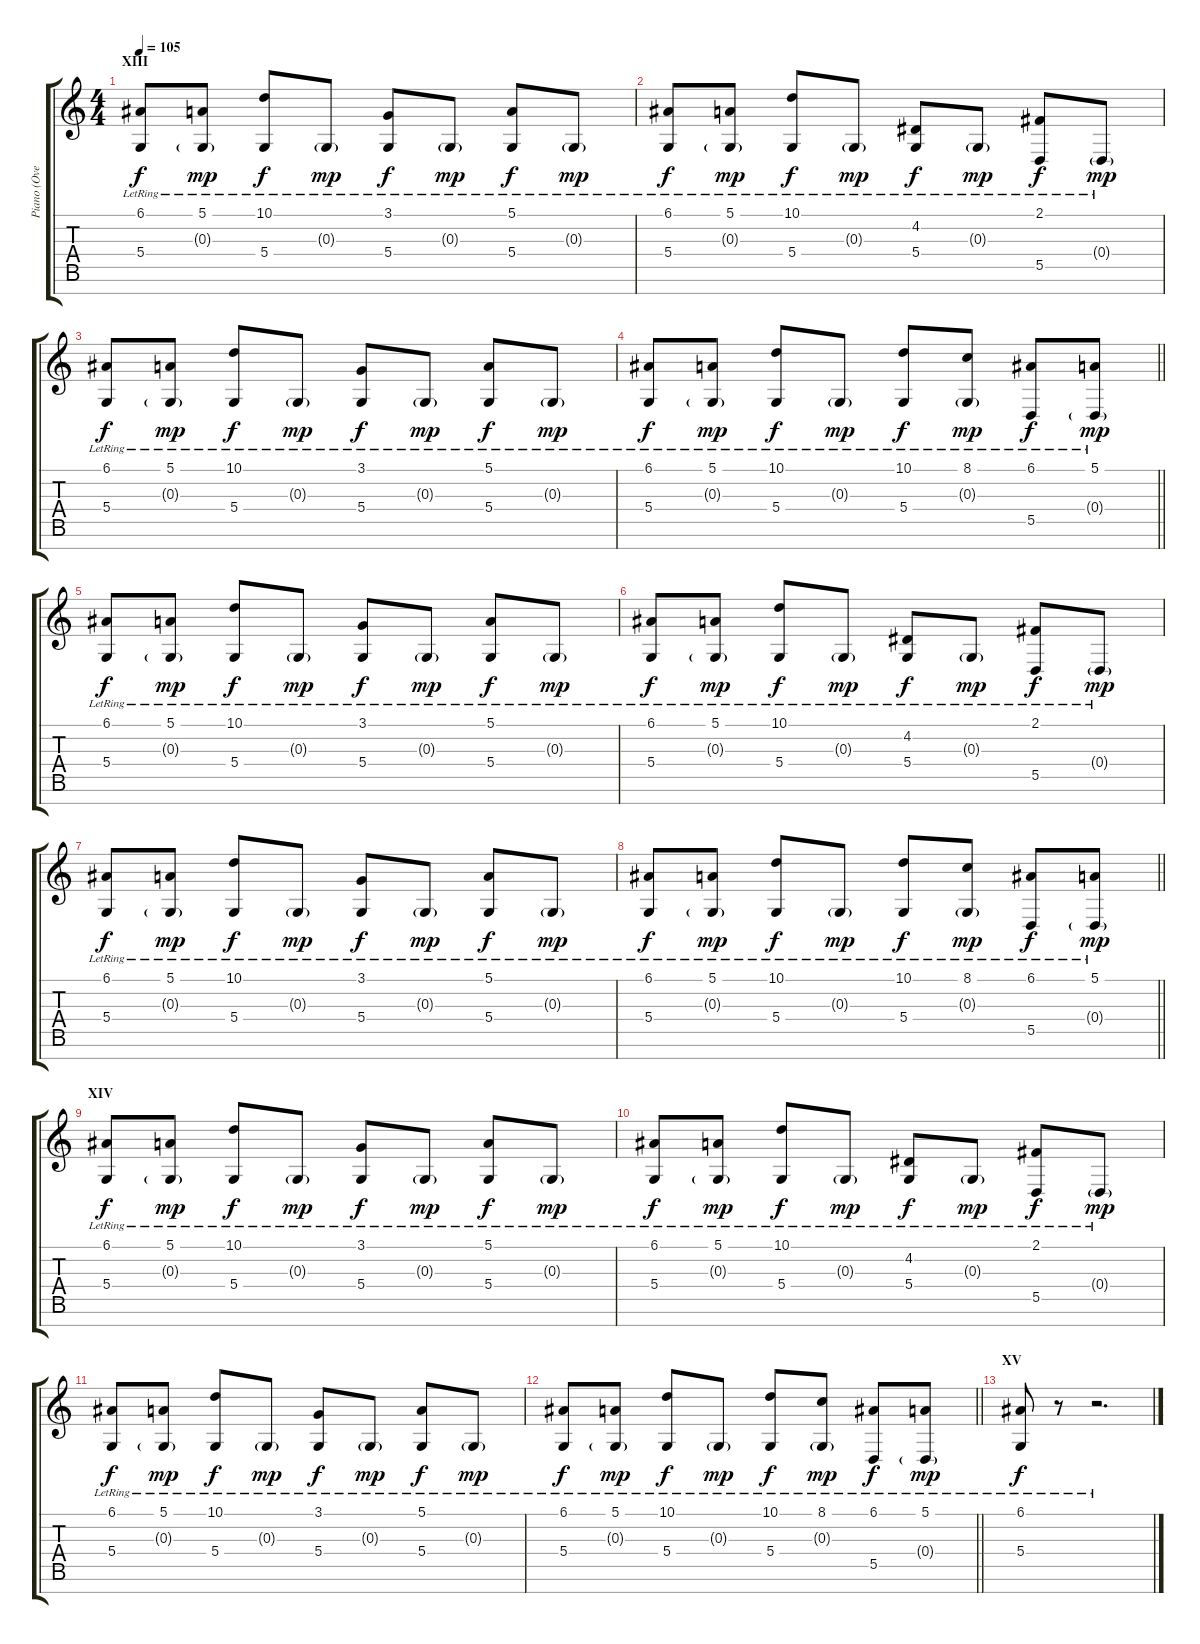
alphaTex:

\track ("Piano (Overdub)" "Piano (Ove") {instrument electricgrandpiano}
\staff {score tabs}
\tuning (E4 B3 G3 D3 A2 E2 B1) {hide}
\ts (4 4)
\section ("" "XIII")
\tempo 105
\clef g2
\ks c
(6.1{lr} 5.4{lr}).8{dy f} (5.1{lr} 0.3{g lr}).8{dy mp} (10.1{lr} 5.4{lr}).8{dy f} 0.3{g lr}.8{dy mp} (3.1{lr} 5.4{lr}).8{dy f} 0.3{g lr}.8{dy mp} (5.1{lr} 5.4{lr}).8{dy f} 0.3{g lr}.8{dy mp} |
(6.1{lr} 5.4{lr}).8{dy f} (5.1{lr} 0.3{g lr}).8{dy mp} (10.1{lr} 5.4{lr}).8{dy f} 0.3{g lr}.8{dy mp} (4.2{lr} 5.4{lr}).8{dy f} 0.3{g lr}.8{dy mp} (2.1{lr} 5.5{lr}).8{dy f} 0.4{g lr}.8{dy mp} |
(6.1{lr} 5.4{lr}).8{dy f} (5.1{lr} 0.3{g lr}).8{dy mp} (10.1{lr} 5.4{lr}).8{dy f} 0.3{g lr}.8{dy mp} (3.1{lr} 5.4{lr}).8{dy f} 0.3{g lr}.8{dy mp} (5.1{lr} 5.4{lr}).8{dy f} 0.3{g lr}.8{dy mp} |
\barLineRight lightlight
(6.1{lr} 5.4{lr}).8{dy f} (5.1{lr} 0.3{g lr}).8{dy mp} (10.1{lr} 5.4{lr}).8{dy f} 0.3{g lr}.8{dy mp} (10.1{lr} 5.4{lr}).8{dy f} (8.1{lr} 0.3{g lr}).8{dy mp} (6.1{lr} 5.5{lr}).8{dy f} (5.1{lr} 0.4{g lr}).8{dy mp} |
(6.1{lr} 5.4{lr}).8{dy f} (5.1{lr} 0.3{g lr}).8{dy mp} (10.1{lr} 5.4{lr}).8{dy f} 0.3{g lr}.8{dy mp} (3.1{lr} 5.4{lr}).8{dy f} 0.3{g lr}.8{dy mp} (5.1{lr} 5.4{lr}).8{dy f} 0.3{g lr}.8{dy mp} |
(6.1{lr} 5.4{lr}).8{dy f} (5.1{lr} 0.3{g lr}).8{dy mp} (10.1{lr} 5.4{lr}).8{dy f} 0.3{g lr}.8{dy mp} (4.2{lr} 5.4{lr}).8{dy f} 0.3{g lr}.8{dy mp} (2.1{lr} 5.5{lr}).8{dy f} 0.4{g lr}.8{dy mp} |
(6.1{lr} 5.4{lr}).8{dy f} (5.1{lr} 0.3{g lr}).8{dy mp} (10.1{lr} 5.4{lr}).8{dy f} 0.3{g lr}.8{dy mp} (3.1{lr} 5.4{lr}).8{dy f} 0.3{g lr}.8{dy mp} (5.1{lr} 5.4{lr}).8{dy f} 0.3{g lr}.8{dy mp} |
\barLineRight lightlight
(6.1{lr} 5.4{lr}).8{dy f} (5.1{lr} 0.3{g lr}).8{dy mp} (10.1{lr} 5.4{lr}).8{dy f} 0.3{g lr}.8{dy mp} (10.1{lr} 5.4{lr}).8{dy f} (8.1{lr} 0.3{g lr}).8{dy mp} (6.1{lr} 5.5{lr}).8{dy f} (5.1{lr} 0.4{g lr}).8{dy mp} |
\section ("" "XIV")
(6.1{lr} 5.4{lr}).8{dy f} (5.1{lr} 0.3{g lr}).8{dy mp} (10.1{lr} 5.4{lr}).8{dy f} 0.3{g lr}.8{dy mp} (3.1{lr} 5.4{lr}).8{dy f} 0.3{g lr}.8{dy mp} (5.1{lr} 5.4{lr}).8{dy f} 0.3{g lr}.8{dy mp} |
(6.1{lr} 5.4{lr}).8{dy f} (5.1{lr} 0.3{g lr}).8{dy mp} (10.1{lr} 5.4{lr}).8{dy f} 0.3{g lr}.8{dy mp} (4.2{lr} 5.4{lr}).8{dy f} 0.3{g lr}.8{dy mp} (2.1{lr} 5.5{lr}).8{dy f} 0.4{g lr}.8{dy mp} |
(6.1{lr} 5.4{lr}).8{dy f} (5.1{lr} 0.3{g lr}).8{dy mp} (10.1{lr} 5.4{lr}).8{dy f} 0.3{g lr}.8{dy mp} (3.1{lr} 5.4{lr}).8{dy f} 0.3{g lr}.8{dy mp} (5.1{lr} 5.4{lr}).8{dy f} 0.3{g lr}.8{dy mp} |
\barLineRight lightlight
(6.1{lr} 5.4{lr}).8{dy f} (5.1{lr} 0.3{g lr}).8{dy mp} (10.1{lr} 5.4{lr}).8{dy f} 0.3{g lr}.8{dy mp} (10.1{lr} 5.4{lr}).8{dy f} (8.1{lr} 0.3{g lr}).8{dy mp} (6.1{lr} 5.5{lr}).8{dy f} (5.1{lr} 0.4{g lr}).8{dy mp} |
\section ("" "XV")
(6.1{lr} 5.4{lr}).8{dy f} r.8 r.2{d}
